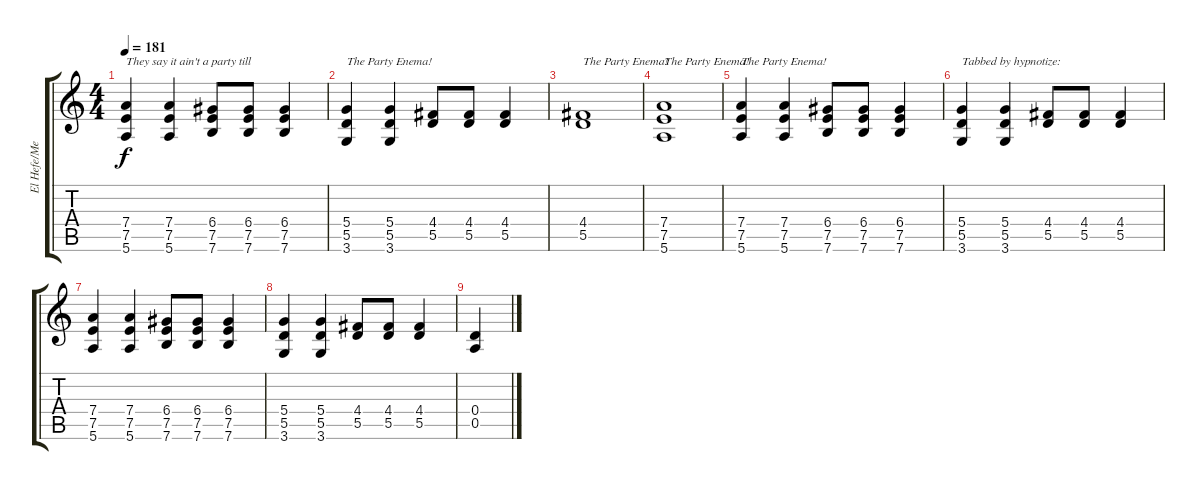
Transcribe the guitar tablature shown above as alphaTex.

\track ("El Hefe/Melvin" "El Hefe/Me") {instrument overdrivenguitar}
\staff {score tabs}
\tuning (E4 B3 G3 D3 A2 E2) {hide}
\ts (4 4)
\tempo 181
\clef g2
\ks c
(7.4 7.5 5.6).4{txt "They say it ain't a party till" dy f} (7.4 7.5 5.6).4 (6.4 7.5 7.6).8 (6.4 7.5 7.6).8 (6.4 7.5 7.6).4 |
(5.4 5.5 3.6).4{txt "The Party Enema!"} (5.4 5.5 3.6).4 (4.4 5.5).8 (4.4 5.5).8 (4.4 5.5).4 |
(4.4 5.5).1{txt "The Party Enema!"} |
(7.4 7.5 5.6).1{txt "The Party Enema!"} |
(7.4 7.5 5.6).4{txt "The Party Enema!"} (7.4 7.5 5.6).4 (6.4 7.5 7.6).8 (6.4 7.5 7.6).8 (6.4 7.5 7.6).4 |
(5.4 5.5 3.6).4{txt "Tabbed by hypnotize:"} (5.4 5.5 3.6).4 (4.4 5.5).8 (4.4 5.5).8 (4.4 5.5).4 |
(7.4 7.5 5.6).4{txt ""} (7.4 7.5 5.6).4 (6.4 7.5 7.6).8 (6.4 7.5 7.6).8 (6.4 7.5 7.6).4 |
(5.4 5.5 3.6).4 (5.4 5.5 3.6).4 (4.4 5.5).8 (4.4 5.5).8 (4.4 5.5).4 |
(0.4 0.5).4
